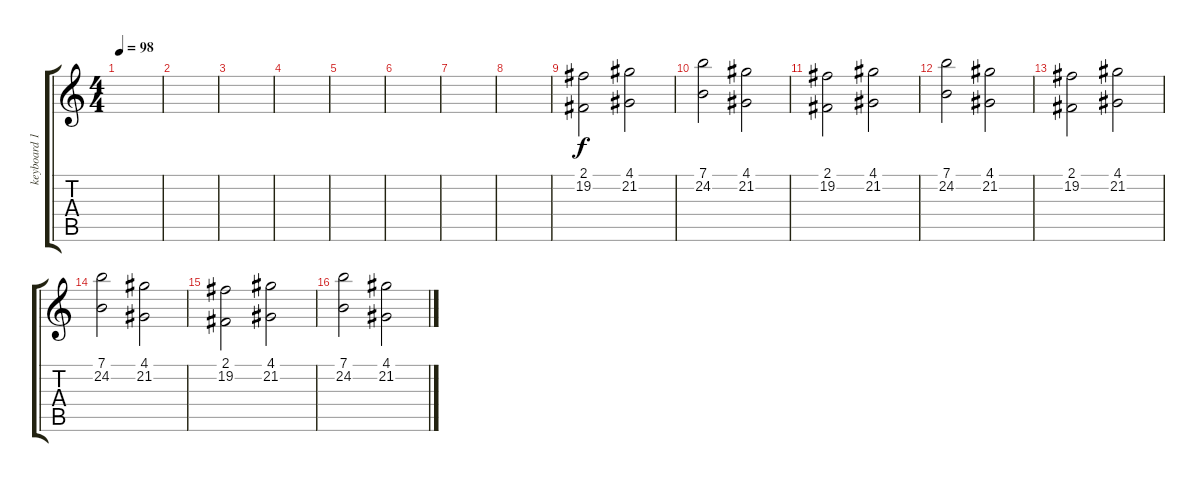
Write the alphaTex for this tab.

\track ("keyboard 1" "keyboard 1") {instrument pad4choir}
\staff {score tabs}
\tuning (E4 B3 G3 D3 A2 E2) {hide}
\ts (4 4)
\tempo 98
\clef g2
\ks c
|
|
|
|
|
|
|
|
(2.1 19.2).2 (4.1 21.2).2 |
(7.1 24.2).2 (4.1 21.2).2 |
(2.1 19.2).2 (4.1 21.2).2 |
(7.1 24.2).2 (4.1 21.2).2 |
(2.1 19.2).2 (4.1 21.2).2 |
(7.1 24.2).2 (4.1 21.2).2 |
(2.1 19.2).2 (4.1 21.2).2 |
(7.1 24.2).2 (4.1 21.2).2
